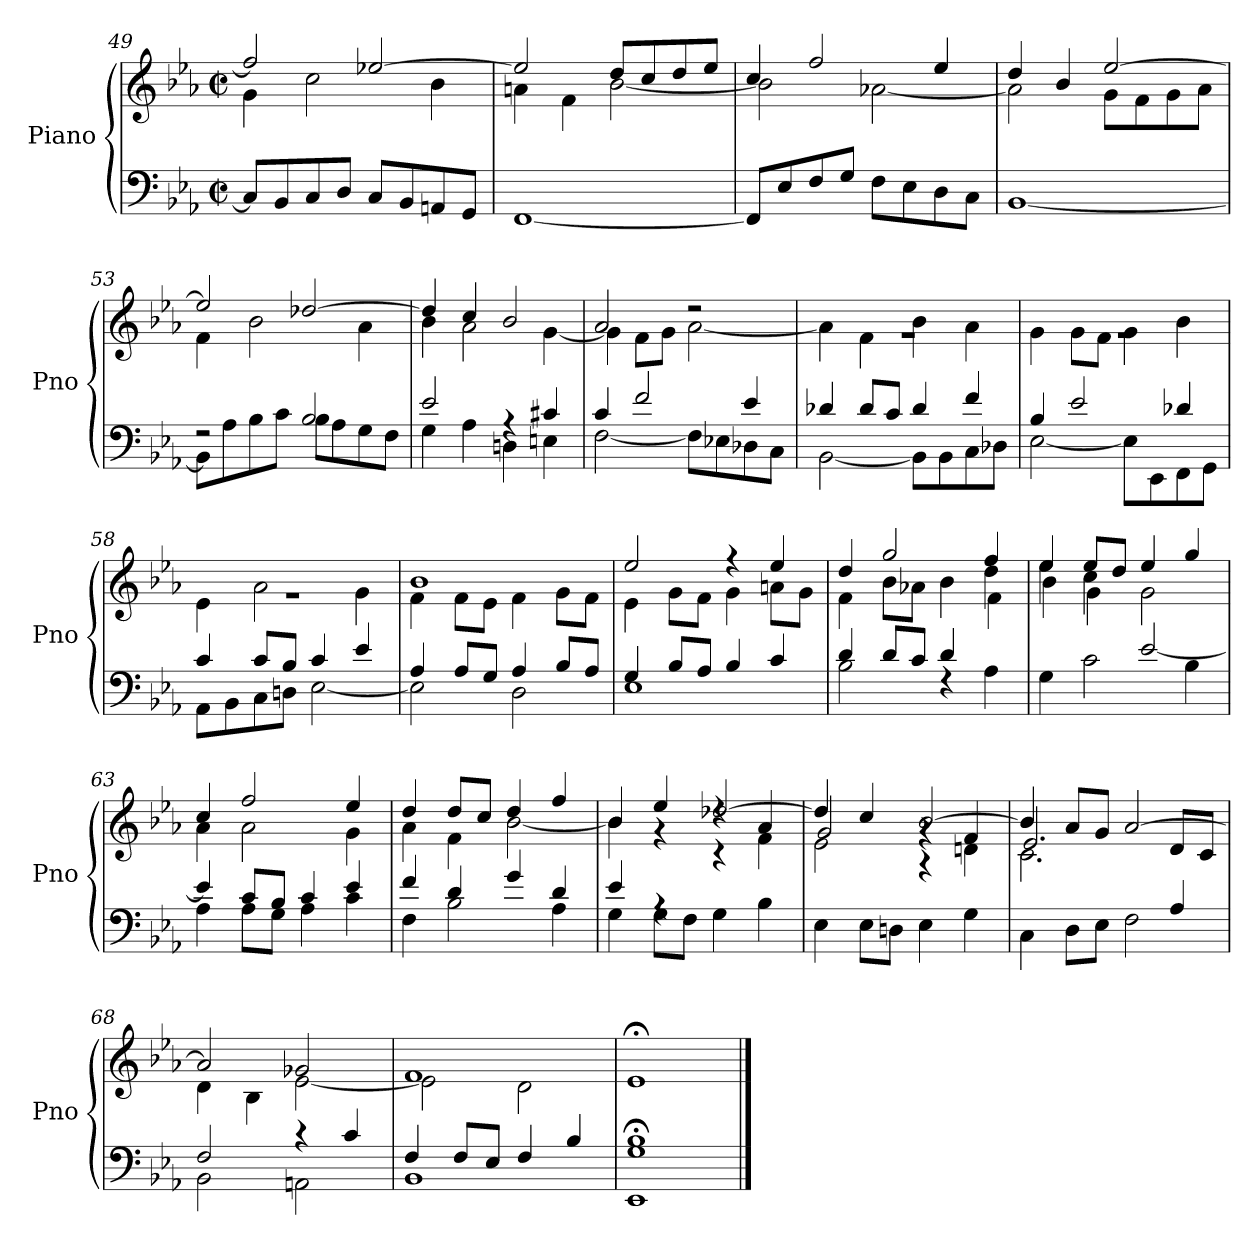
**kern	**kern
*part1	*part1
*staff2	*staff1
*I"Piano	*
*I'Pno	*
*clefF4	*clefG2
*k[b-e-a-]	*k[b-e-a-]
*M2/2	*M2/2
*met(c|)	*met(c|)
=49	=49
*	*^
8C/L]	2ff/]	4g\
8BB-/	.	.
8C/	.	2cc\
8D/J	.	.
8C/L	[2ee-X/	.
8BB-/	.	.
8AAn/	.	4b-\
8GG/J	.	.
=50	=50	=50
[1FF	2ee-/]	4an\
.	.	4f\
.	8dd/L	[2b-\
.	8cc/	.
.	8dd/	.
.	8ee-/J	.
=51	=51	=51
8FF/L]	4cc/	2b-\]
8E-/	.	.
8F/	2ff/	.
8G/J	.	.
8F\L	.	[2a-X\
8E-\	.	.
8D\	4ee-/	.
8C\J	.	.
!!LO:LB:g=z	!!
=52	=52	=52
[1BB-	4dd/	2a-\]
.	4b-/	.
.	[2ee-/	8g\L
.	.	8f\
.	.	8g\
.	.	8a-\J
=53	=53	=53
*^	*	*
2rF	8BB-\L]	2ee-/]	4f\
.	8A-\	.	.
.	8B-\	.	2b-\
.	8c\J	.	.
2B-/	8B-\L	[2dd-X/	.
.	8A-\	.	.
.	8G\	.	4a-\
.	8F\J	.	.
=54	=54	=54	=54
2e-/	4G\	4dd-/]	4b-\
.	4A-\	4cc/	2a-\
4rA	4Dn\	2b-/	.
4c#Xi/	4En\	.	[4g\
=55	=55	=55	=55
4c/	[2F\	2a-/	4g\]
2f/	.	.	8f\L
.	.	.	8g\J
.	8F\L]	2r	[2a-\
.	8E-X\	.	.
4e-/	8D-X\	.	.
.	8C\J	.	.
=56	=56	=56	=56
4d-X/	[2BB-\	1rg	4a-\]
8d-/L	.	.	4f\
8c/J	.	.	.
4d-/	8BB-\L]	.	4b-\
.	8BB-\	.	.
4f/	8C\	.	4a-\
.	8D-X\J	.	.
=57	=57	=57	=57
4B-/	[2E-\	1rg	4g\
2e-/	.	.	8g\L
.	.	.	8f\J
.	8E-\L]	.	4g\
.	8EE-\	.	.
4d-X/	8FF\	.	4b-\
.	8GG\J	.	.
!!LO:LB:g=z	!!
=58	=58	=58	=58
4c/	8AA-\L	1rg	4e-\
.	8BB-\	.	.
8c/L	8C\	.	2a-\
8B-/J	8Dn\J	.	.
4c/	[2E-\	.	.
4e-/	.	.	4g\
=59	=59	=59	=59
4A-/	2E-\]	1b-	4f\
8A-/L	.	.	8f\L
8G/J	.	.	8e-\J
4A-/	2D\	.	4f\
8B-/L	.	.	8g\L
8A-/J	.	.	8f\J
=60	=60	=60	=60
4G/	1E-	2ee-/	4e-\
8B-/L	.	.	8g\L
8A-/J	.	.	8f\J
4B-/	.	4r	4g\
4c/	.	4ee-/	8an\L
.	.	.	8g\J
=61	=61	=61	=61
*	*^	*	*^
2.ryy	4d/	2B-\	4dd/	4f\	2.ryy
.	8d/L	.	2gg/	8b-\L	.
.	8c/J	.	.	8a-X\J	.
.	4d/	4rF	.	4b-\	.
4ryy	4ryy	4A-\	4ff/	4dd\	4f\
=62	=62	=62	=62	=62	=62
2ryy	2ryy	4G\	4ee-/	4ee-\	4b-\
.	.	2c\	8ee-/L	4cc\	4g\
.	.	.	8dd/J	.	.
2ryy	[2e-/	.	4ee-/	2g\	2ryy
.	.	4B-\	4gg/	.	.
*	*v	*v	*	*	*
*	*	*	*v	*v
=63	=63	=63	=63
4e-/]	4A-\	4cc/	4a-\
8c/L	8A-\L	2ff/	2a-\
8B-/J	8G\J	.	.
4c/	4A-\	.	.
4e-/	4c\	4ee-/	4g\
!!LO:LB:g=z	!!
=64	=64	=64	=64
4f/	4F\	4dd/	4a-\
4d/	2B-\	8dd/L	4f\
.	.	8cc/J	.
4g/	.	4dd/	[2b-\
4d/	4A-\	4ff/	.
=65	=65	=65	=65
*	*^	*^	*^
2ryy	4e-/	4G\	4b-/	4b-\]	2ryy	2ryy
.	4rA	8G\L	4ee-/	4r	.	.
.	.	8F\J	.	.	.	.
2ryy	4G\	2ryy	[2dd-X/	4rdd	4rc	2ryy
.	4B-\	.	.	4a-/	4f\	.
*v	*v	*v	*	*	*	*
*	*	*	*v	*v
=66	=66	=66	=66
4E-\	4dd-/]	2g/	2e-\
8E-\L	4cc/	.	.
8Dn\J	.	.	.
4E-\	[2b-/	4rg	4rA
4G\	.	4f/	4dn\
=67	=67	=67	=67
*^	*	*	*^
*	*^	*	*	*	*
2.ryy	4C\	2.ryy	4b-/]	2.e-/	2.c\	2.ryy
.	8D\L	.	8a-/L	.	.	.
.	8E-\J	.	8g/J	.	.	.
.	2F\	.	[2a-/	.	.	.
4ryy	.	4A-/	.	8d/L	4ryy	4ryy
.	.	.	.	8c/J	.	.
*	*v	*v	*	*	*	*
*	*	*	*v	*v	*v
=68	=68	=68	=68
2F/	2BB-\	2a-/]	4d\
.	.	.	4B-\
4r	2AAn\	2g-X/	[2e-\
4c/	.	.	.
=69	=69	=69	=69
4F/	1BB-	1f	2e-\]
8F/L	.	.	.
8E-/J	.	.	.
4F/	.	.	2d\
4B-/	.	.	.
*v	*v	*	*
*	*v	*v
=70	=70
1EE-; 1G; 1B-;	1e-;<
==	==
*-	*-
